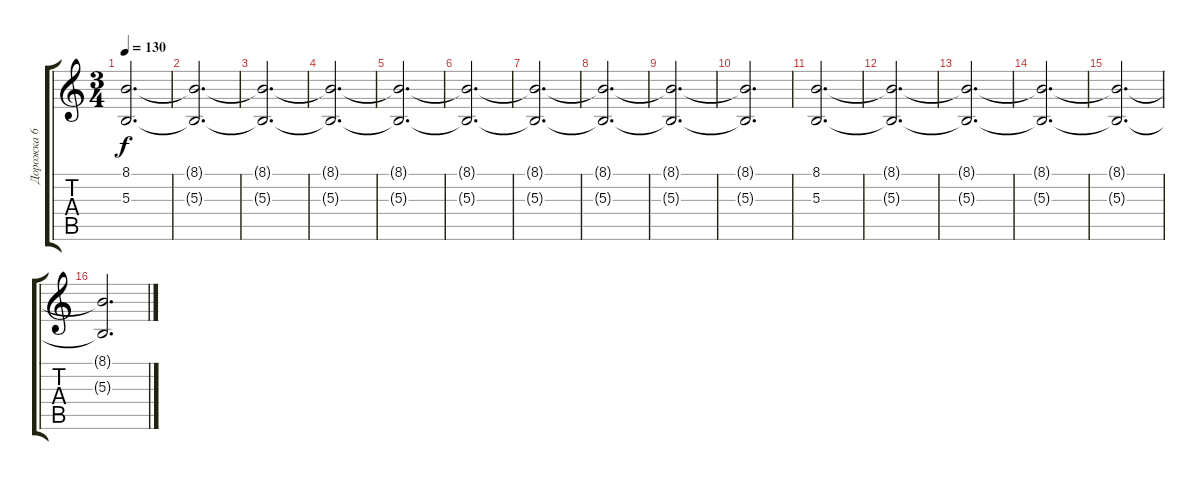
\track ("Дорожка 6" "Дорожка 6") {instrument pad2warm}
\staff {score tabs}
\tuning (Eb4 Bb3 Gb3 Db3 Ab2 Db2) {hide}
\ts (3 4)
\tempo 130
\clef g2
\ks c
(8.1{t} 5.3{t}).2{d dy f} |
(8.1{t} 5.3{t}).2{d volume 2} |
(8.1{t} 5.3{t}).2{d} |
(8.1{t} 5.3{t}).2{d} |
(8.1{t} 5.3{t}).2{d} |
(8.1{t} 5.3{t}).2{d} |
(8.1{t} 5.3{t}).2{d} |
(8.1{t} 5.3{t}).2{d} |
(8.1{t} 5.3{t}).2{d} |
(8.1{t} 5.3{t}).2{d} |
(8.1 5.3).2{d volume 6} |
(8.1{t} 5.3{t}).2{d} |
(8.1{t} 5.3{t}).2{d} |
(8.1{t} 5.3{t}).2{d} |
(8.1{t} 5.3{t}).2{d} |
(8.1{t} 5.3{t}).2{d}
